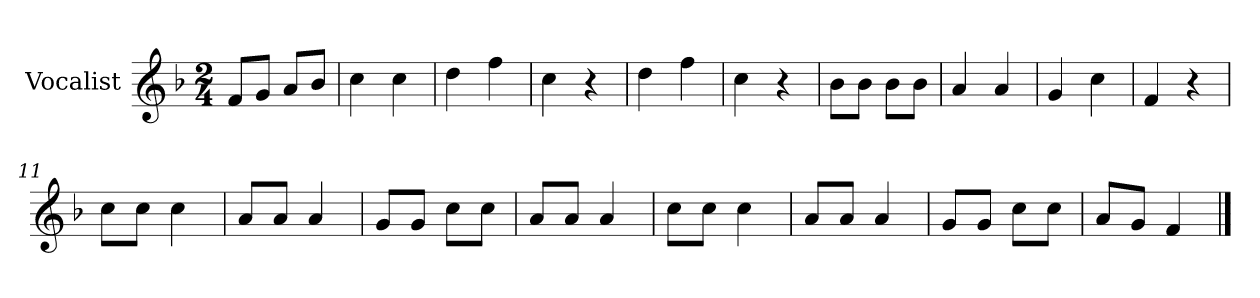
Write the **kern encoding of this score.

**kern
*part1
*staff1
*I"Vocalist
*k[b-]
*F:
*M2/4
=1
8fL
8gJ
8aL
8b-J
=2
4cc
4cc
=3
4dd
4ff
=4
4cc
4r
=5
4dd
4ff
=6
4cc
4r
=7
8b-L
8b-J
8b-L
8b-J
=8
4a
4a
=9
4g
4cc
=10
4f
4r
=11
8ccL
8ccJ
4cc
=12
8aL
8aJ
4a
=13
8gL
8gJ
8ccL
8ccJ
=14
8aL
8aJ
4a
=15
8ccL
8ccJ
4cc
=16
8aL
8aJ
4a
=17
8gL
8gJ
8ccL
8ccJ
=18
8aL
8gJ
4f
==
*-
